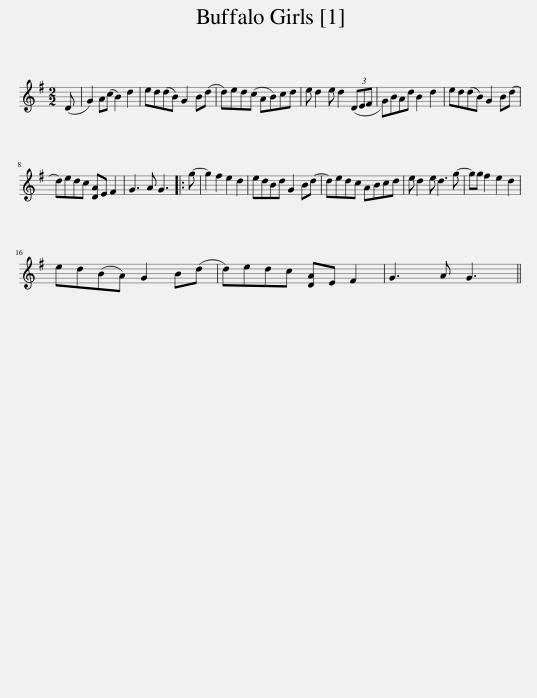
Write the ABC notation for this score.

X:1
L:1/8
M:2/2
I:linebreak $
K:G
V:1 treble
V:1
 (D | G2) A(c B2) d2 | ed(dB) G2 B(d | d)ed(c AB)cd | e d2 e d2 (3(DEF | %5
 G)BAd B2 d2 | ed(dB) G2 B(d |$ d)edc [DA]E F2 | G3 A G3 |: g- | %10
 g2 f2 e2 d2 | edBd G2 Bd- | dedc ABcd | e d2 e d3 g- | gg f2 e2 d2 |$ %15
 ed(BA) G2 B(d | d)edc [DA]E F2 | G3 A G3 || %18
